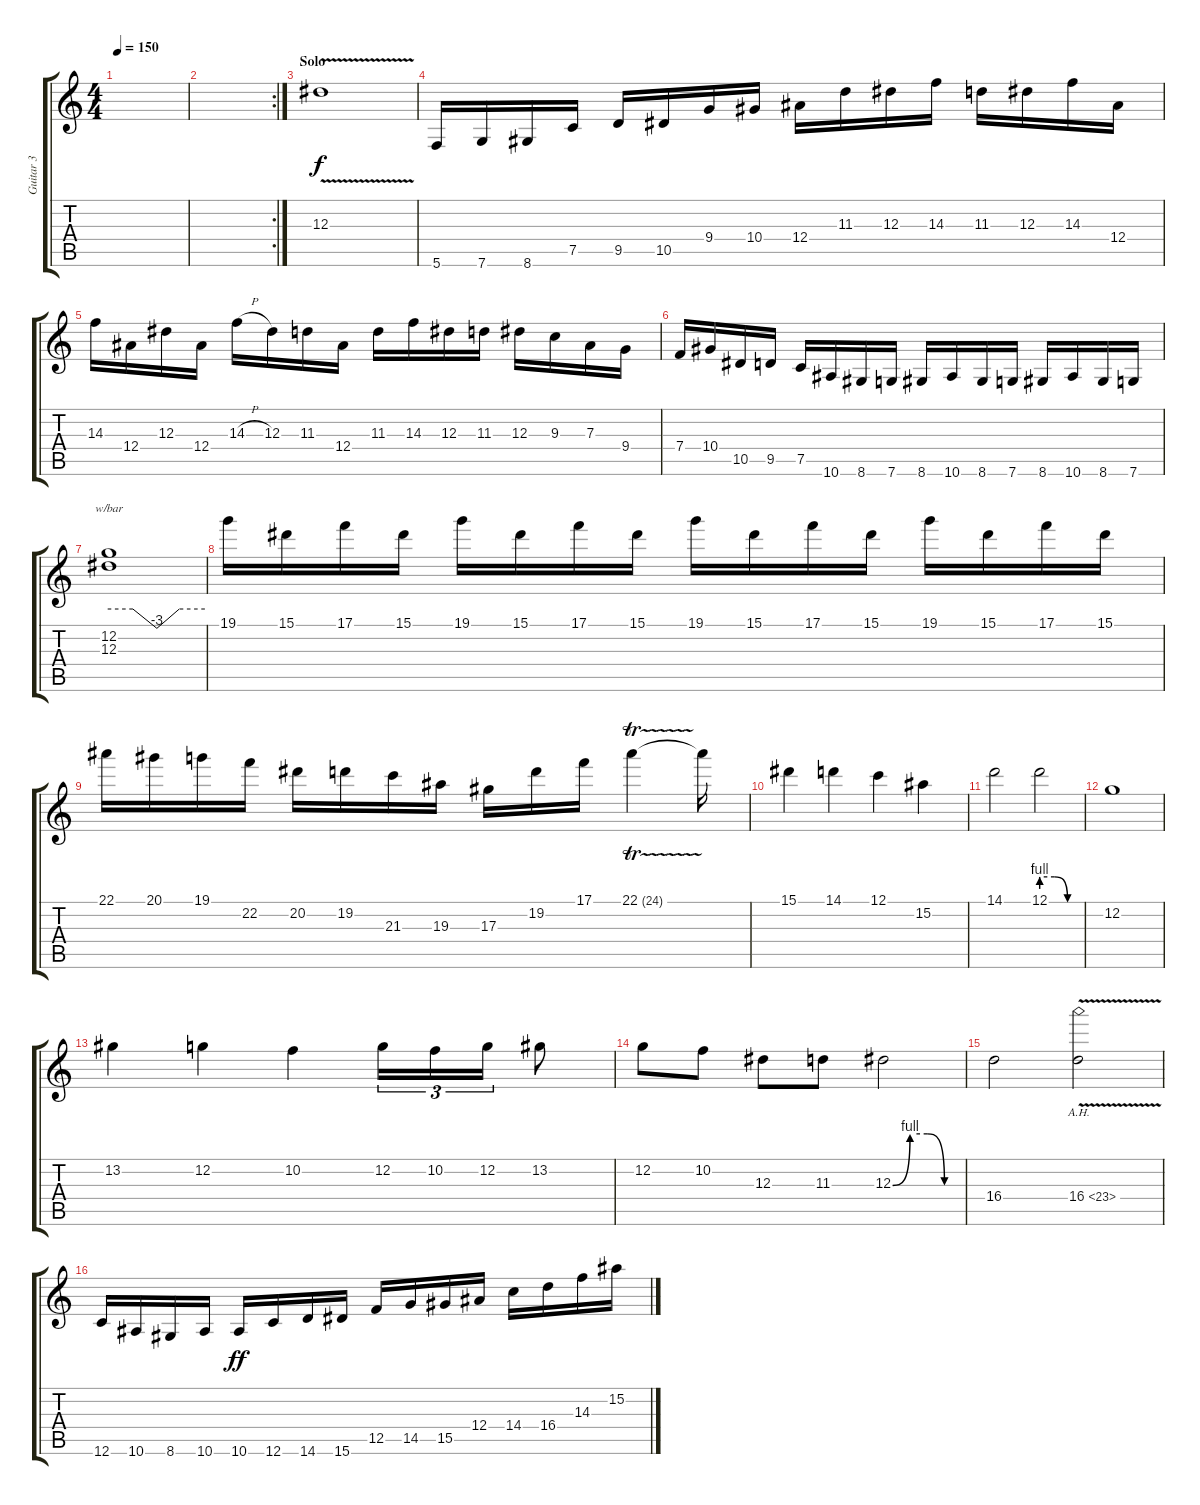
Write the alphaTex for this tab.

\track ("Guitar 3" "Guitar 3") {instrument distortionguitar}
\staff {score tabs}
\tuning (C4 G3 Eb3 Bb2 F2 C2) {hide}
\ts (4 4)
\tempo 150
\clef g2
\ks c
|
\rc 2
|
\section ("" "Solo")
12.3{v}.1 |
5.6.16 7.6.16 8.6.16 7.5.16 9.5.16 10.5.16 9.4.16 10.4.16 12.4.16 11.3.16 12.3.16 14.3.16 11.3.16 12.3.16 14.3.16 12.4.16 |
14.3.16 12.4.16 12.3.16 12.4.16 14.3{h}.16 12.3.16 11.3.16 12.4.16 11.3.16 14.3.16 12.3.16 11.3.16 12.3.16 9.3.16 7.3.16 9.4.16 |
7.4.16 10.4.16 10.5.16 9.5.16 7.5.16 10.6.16 8.6.16 7.6.16 8.6.16 10.6.16 8.6.16 7.6.16 8.6.16 10.6.16 8.6.16 7.6.16 |
(12.2 12.3).1{tbe (custom default 0 0 15 0 30 -12 44 0 60 0)} |
19.1.16 15.1.16 17.1.16 15.1.16 19.1.16 15.1.16 17.1.16 15.1.16 19.1.16 15.1.16 17.1.16 15.1.16 19.1.16 15.1.16 17.1.16 15.1.16 |
22.1.16 20.1.16 19.1.16 22.2.16 20.2.16 19.2.16 21.3.16 19.3.16 17.3.16 19.2.16 17.1.16 22.1{tr (24 32)}.4 22.1{t}.16 |
15.1.4 14.1.4 12.1.4 15.2.4 |
14.1.2 12.1{be (custom 0 4 20 4 40 0 60 0)}.2 |
12.2.1 |
13.2.4 12.2.4 10.2.4 12.2.16{tu (3 2)} 10.2.16{tu (3 2)} 12.2.16{tu (3 2)} 13.2.8 |
12.2.8 10.2.8 12.3.8 11.3.8 12.3{be (custom 0 0 15 4 30 4 45 0 60 0)}.2 |
16.4.2 16.4{ah 7 v}.2 |
12.6.16 10.6.16 8.6.16 10.6.16 10.6.16{dy ff} 12.6.16 14.6.16 15.6.16 12.5.16 14.5.16 15.5.16 12.4.16 14.4.16 16.4.16 14.3.16 15.2.16
